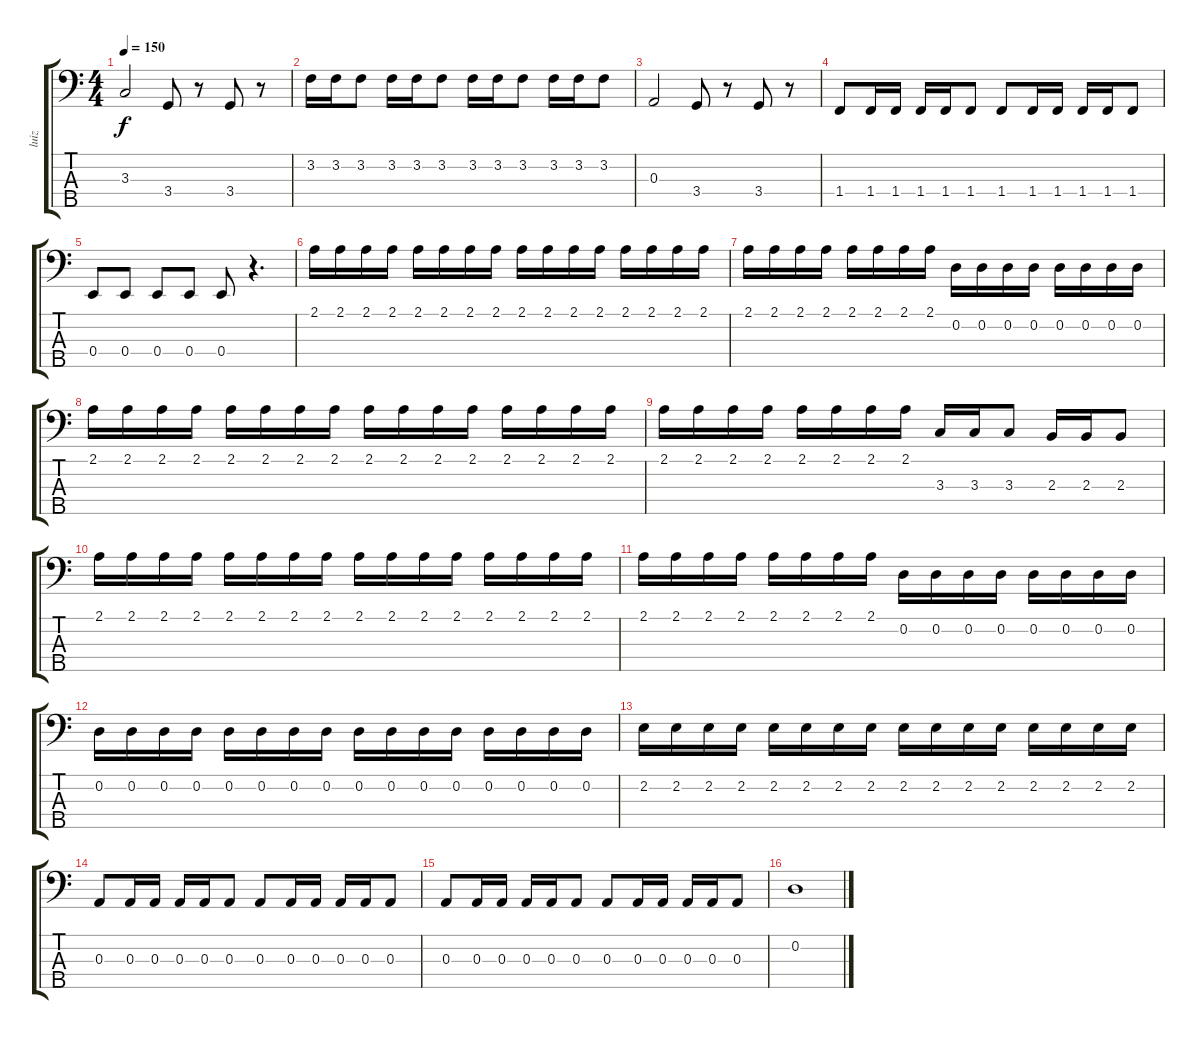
\track ("luiz" "luiz") {instrument fretlessbass}
\staff {score tabs}
\tuning (G2 D2 A1 E1 B0) {hide}
\ts (4 4)
\tempo 150
\clef f4
\ks c
3.3.2{dy f} 3.4.8 r.8 3.4.8 r.8 |
3.2.16 3.2.16 3.2.8 3.2.16 3.2.16 3.2.8 3.2.16 3.2.16 3.2.8 3.2.16 3.2.16 3.2.8 |
0.3.2 3.4.8 r.8 3.4.8 r.8 |
1.4.8 1.4.16 1.4.16 1.4.16 1.4.16 1.4.8 1.4.8 1.4.16 1.4.16 1.4.16 1.4.16 1.4.8 |
0.4.8 0.4.8 0.4.8 0.4.8 0.4.8 r.4{d} |
2.1.16 2.1.16 2.1.16 2.1.16 2.1.16 2.1.16 2.1.16 2.1.16 2.1.16 2.1.16 2.1.16 2.1.16 2.1.16 2.1.16 2.1.16 2.1.16 |
2.1.16 2.1.16 2.1.16 2.1.16 2.1.16 2.1.16 2.1.16 2.1.16 0.2.16 0.2.16 0.2.16 0.2.16 0.2.16 0.2.16 0.2.16 0.2.16 |
2.1.16 2.1.16 2.1.16 2.1.16 2.1.16 2.1.16 2.1.16 2.1.16 2.1.16 2.1.16 2.1.16 2.1.16 2.1.16 2.1.16 2.1.16 2.1.16 |
2.1.16 2.1.16 2.1.16 2.1.16 2.1.16 2.1.16 2.1.16 2.1.16 3.3.16 3.3.16 3.3.8 2.3.16 2.3.16 2.3.8 |
2.1.16 2.1.16 2.1.16 2.1.16 2.1.16 2.1.16 2.1.16 2.1.16 2.1.16 2.1.16 2.1.16 2.1.16 2.1.16 2.1.16 2.1.16 2.1.16 |
2.1.16 2.1.16 2.1.16 2.1.16 2.1.16 2.1.16 2.1.16 2.1.16 0.2.16 0.2.16 0.2.16 0.2.16 0.2.16 0.2.16 0.2.16 0.2.16 |
0.2.16 0.2.16 0.2.16 0.2.16 0.2.16 0.2.16 0.2.16 0.2.16 0.2.16 0.2.16 0.2.16 0.2.16 0.2.16 0.2.16 0.2.16 0.2.16 |
2.2.16 2.2.16 2.2.16 2.2.16 2.2.16 2.2.16 2.2.16 2.2.16 2.2.16 2.2.16 2.2.16 2.2.16 2.2.16 2.2.16 2.2.16 2.2.16 |
0.3.8 0.3.16 0.3.16 0.3.16 0.3.16 0.3.8 0.3.8 0.3.16 0.3.16 0.3.16 0.3.16 0.3.8 |
0.3.8 0.3.16 0.3.16 0.3.16 0.3.16 0.3.8 0.3.8 0.3.16 0.3.16 0.3.16 0.3.16 0.3.8 |
0.2.1
